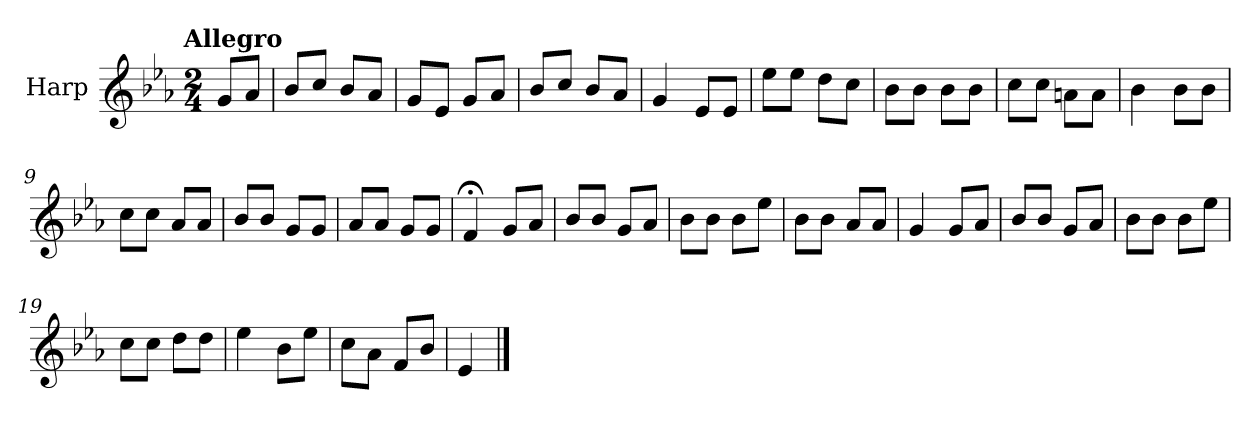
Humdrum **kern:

**kern
*part1
*staff1
*I"Harp
*I'Hrp.
*clefG2
*k[b-e-a-]
!!LO:TX:omd:t=Allegro
*M2/4
*MM144
=
8g/L
8a-/J
=1
8b-/L
8cc/J
8b-/L
8a-/J
=2
8g/L
8e-/J
8g/L
8a-/J
=3
8b-/L
8cc/J
8b-/L
8a-/J
=4
4g/
8e-/L
8e-/J
!!LO:LB:g=z
=5
8ee-\L
8ee-\J
8dd\L
8cc\J
=6
8b-\L
8b-\J
8b-\L
8b-\J
=7
8cc\L
8cc\J
8an\L
8a\J
=8
4b-\
8b-\L
8b-\J
=9
8cc\L
8cc\J
8a-/L
8a-/J
=10
8b-/L
8b-/J
8g/L
8g/J
!!LO:LB:g=z
=11
8a-/L
8a-/J
8g/L
8g/J
=12
4f;</
8g/L
8a-/J
=13
8b-/L
8b-/J
8g/L
8a-/J
=14
8b-\L
8b-\J
8b-\L
8ee-\J
=15
8b-\L
8b-\J
8a-/L
8a-/J
=16
4g/
8g/L
8a-/J
=17
8b-/L
8b-/J
8g/L
8a-/J
!!LO:LB:g=z
=18
8b-\L
8b-\J
8b-\L
8ee-\J
=19
8cc\L
8cc\J
8dd\L
8dd\J
=20
4ee-\
8b-\L
8ee-\J
=21
8cc\L
8a-\J
8f/L
8b-/J
=22
4e-/
==
*-
